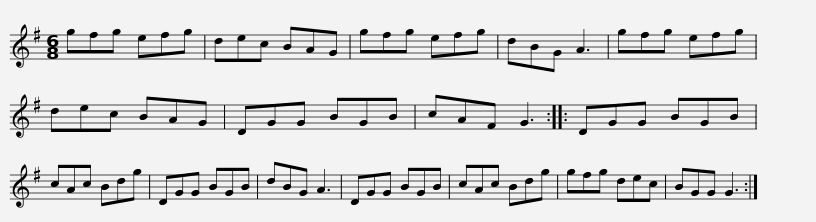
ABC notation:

X:1
L:1/8
M:6/8
I:linebreak $
K:G
V:1 treble
V:1
 gfg efg | dec BAG | gfg efg | dBG A3 | gfg efg | %5
 dec BAG | DGG BGB |$ cAF G3 :: DGG BGB | cAc Bdg | %10
 DGG BGB | dBG A3 | DGG BGB | cAc Bdg | gfg dec |$ %15
 BGG G3 :| %16
